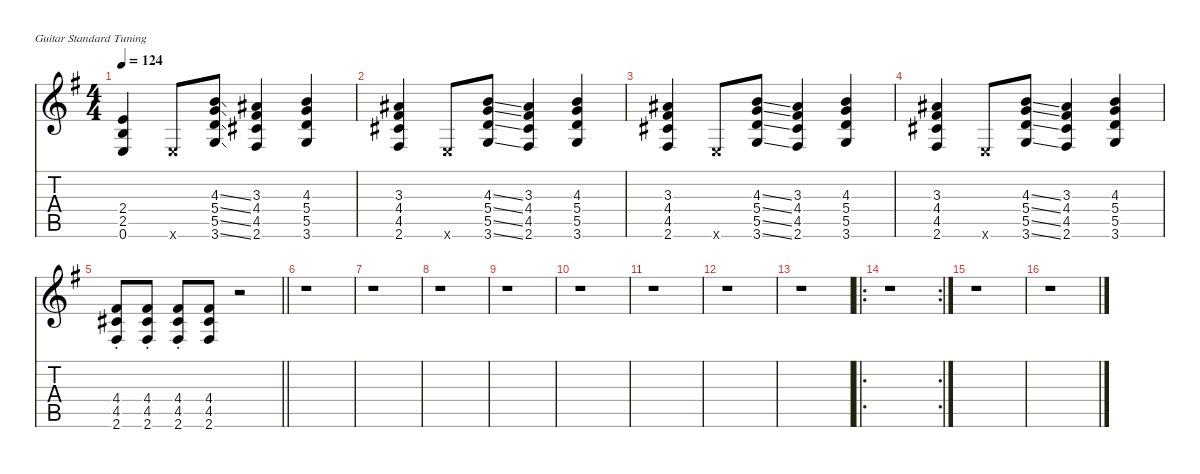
\defaultSystemsLayout 4
\hideDynamics
\bracketExtendMode nobrackets
\singleTrackTrackNamePolicy hidden
\multiTrackTrackNamePolicy hidden
\otherSystemsTrackNameOrientation horizontal
\track ("Guitar 2" "dist.guit.") {defaultSystemsLayout 8 instrument distortionguitar}
\staff {score tabs}
\tuning (E4 B3 G3 D3 A2 E2)
\ts (4 4)
\tempo 124
\clef g2
\ks eminor
(2.4{acc forcenatural} 2.5{acc forcenatural} 0.6{acc forcenatural}).4{dy f beam Up} 0.6{x acc forcenatural}.8{beam Up} (4.3{ss acc forcenatural} 5.4{ss acc forcenatural} 5.5{ss acc forcenatural} 3.6{ss acc forcenatural}).8{beam Up} (3.3{acc #} 4.4{acc #} 4.5{acc #} 2.6{acc #}).4{beam Up} (4.3{acc forcenatural} 5.4{acc forcenatural} 5.5{acc forcenatural} 3.6{acc forcenatural}).4{beam Up} |
(3.3{acc #} 4.4{acc #} 4.5{acc #} 2.6{acc #}).4{beam Up} 0.6{x acc forcenatural}.8{beam Up} (4.3{ss acc forcenatural} 5.4{ss acc forcenatural} 5.5{ss acc forcenatural} 3.6{ss acc forcenatural}).8{beam Up} (3.3{acc #} 4.4{acc #} 4.5{acc #} 2.6{acc #}).4{beam Up} (4.3{acc forcenatural} 5.4{acc forcenatural} 5.5{acc forcenatural} 3.6{acc forcenatural}).4{beam Up} |
(3.3{acc #} 4.4{acc #} 4.5{acc #} 2.6{acc #}).4{beam Up} 0.6{x acc forcenatural}.8{beam Up} (4.3{ss acc forcenatural} 5.4{ss acc forcenatural} 5.5{ss acc forcenatural} 3.6{ss acc forcenatural}).8{beam Up} (3.3{acc #} 4.4{acc #} 4.5{acc #} 2.6{acc #}).4{beam Up} (4.3{acc forcenatural} 5.4{acc forcenatural} 5.5{acc forcenatural} 3.6{acc forcenatural}).4{beam Up} |
(3.3{acc #} 4.4{acc #} 4.5{acc #} 2.6{acc #}).4{beam Up} 0.6{x acc forcenatural}.8{beam Up} (4.3{ss acc forcenatural} 5.4{ss acc forcenatural} 5.5{ss acc forcenatural} 3.6{ss acc forcenatural}).8{beam Up} (3.3{acc #} 4.4{acc #} 4.5{acc #} 2.6{acc #}).4{beam Up} (4.3{acc forcenatural} 5.4{acc forcenatural} 5.5{acc forcenatural} 3.6{acc forcenatural}).4{beam Up} |
\barLineRight lightlight
(4.4{st acc #} 4.5{st acc #} 2.6{st acc #}).8{beam Up} (4.4{st acc #} 4.5{st acc #} 2.6{st acc #}).8{beam Up} (4.4{st acc #} 4.5{st acc #} 2.6{st acc #}).8{beam Up} (4.4{acc #} 4.5{acc #} 2.6{acc #}).8{beam Up} r.2{beam Up} |
r.1{beam Down} |
r.1{beam Down} |
r.1{beam Down} |
r.1{beam Down} |
r.1{beam Down} |
r.1{beam Down} |
r.1{beam Down} |
r.1{beam Down} |
\ro
\rc 2
r.1{beam Down} |
r.1{beam Down} |
r.1{beam Down}
